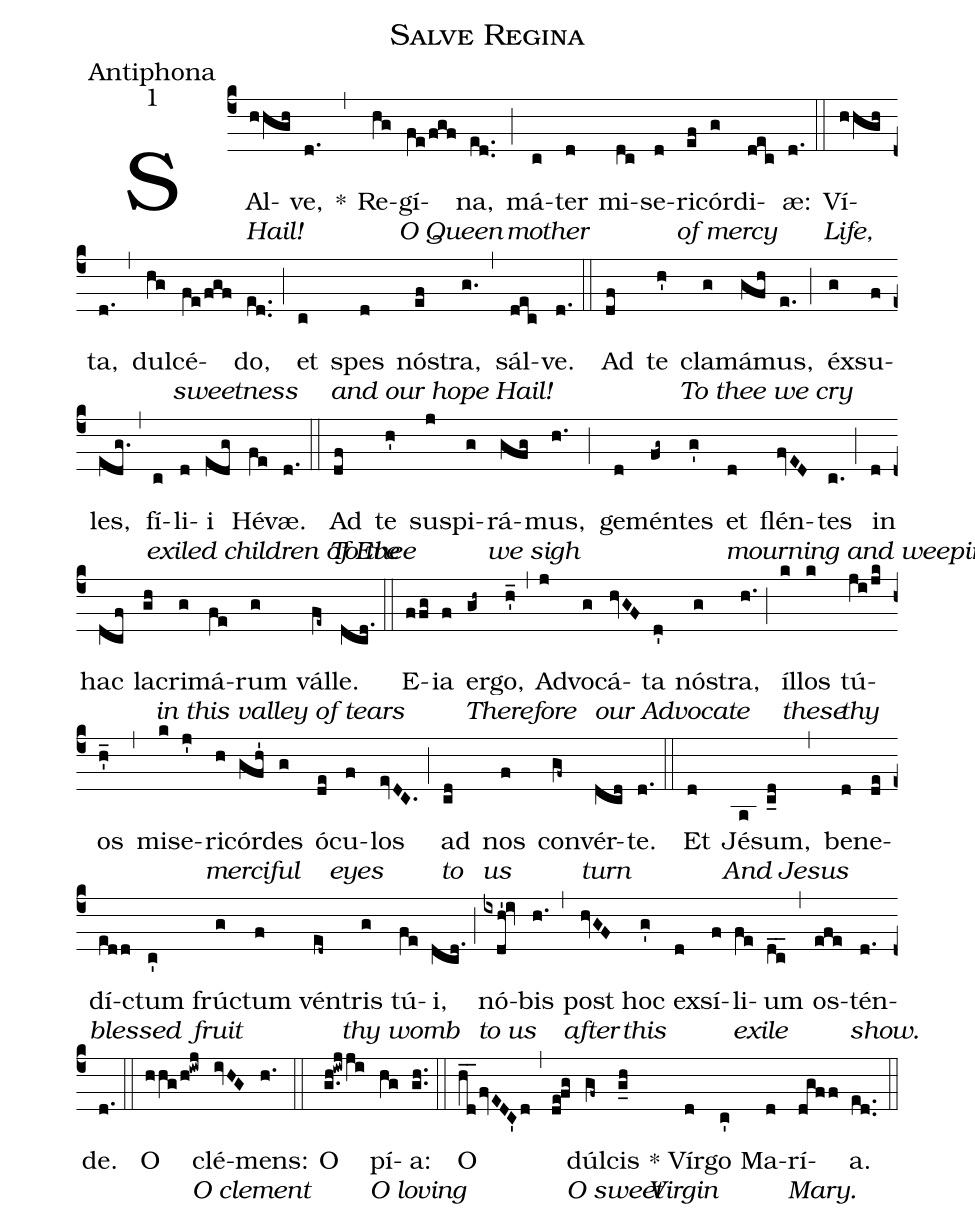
name:Salve Regina;
office-part:Antiphona;
mode:1;
%%
(c4) SAl[Hail!](hhgh)ve,(d.) *(,) Re(hg)gí[O Queen](fe/fgf)na,(ed..) (;)
má[mother](c)ter(d) mi(dc)se(d)ri[of mercy](ef)cór(g)di(dec)æ:(d.) (::)
Ví[Life,](hhgh)ta,(d.) (,) dul(hg)cé[sweetness](fe/fgf)do,(ed..) (;)
et(c) spes[and our hope](d) nó(ef)stra,(g.) (,) sál[Hail!](dec)ve.(d.) (::)
Ad(df) te(h') cla[To thee we cry](g)má(gfh)mus,(e.) (;)
éx(g)su(f)les,(edg.) (,) fí[exiled children of Eve](c)li(d)i(edg) Hé(fe)væ.(d.) (::)
Ad[To thee](df) te(h') su(j)spi(g)rá[we sigh](gfg)mus,(h.) (;)
ge(d)mén(fg~)tes(g') et[mourning and weeping](d) flén(fvED)tes(c.) (;)
in(d) hac(dcf) la(gh)cri[in this valley of tears](g)má(fe)rum(g) vál(fe~)le.(dcd.) (::)
E(ffg)ia(f) er[Therefore](gh~)go,(h'_) (,) Ad(j)vo(g)cá[our Advocate](hvGF)ta(d') nó(g)stra,(h.) (;)
íl[these](k)los(k) tú[thy](ji/jk)os(h'_) (,) mi(k)se(j')ri[merciful](h)cór(gfh')des(g) ó(de)cu[eyes](f)los(evDC.) (;)
ad[to](cd) nos[us](f) con(gf~)vér[turn](dcd)te.(d.) (::)
Et(d) Jé[And Jesus](a)sum,(c_d) (,)
be(d)ne(de)dí[blessed](edd)ctum(c') frú[fruit](g)ctum(f) vén(ed~)tris[thy womb](g) tú(fe)i,(dcd.) (;)
nó[to us](ixdh'!iv)bis(h.) (,) post[after](hvGF) hoc[this](g') ex(d)sí(f)li[exile](fe)um(dc__) (,) os(efe)tén[show.](d.)de.(d.) (::)
O(hhg/h!iwj) clé[O clement](ivHG)mens:(h.) (::)
O(g.h!iwjji) pí[O loving](hg)a:(gh..) (::)
O(hd__fvEDC'd) (,) (de!fg) dúl[O sweet](gf~)cis(g_h) * Vír[Virgin](d)go(c') Ma(d)rí[Mary.](dgff)a.(ed..) (::)
